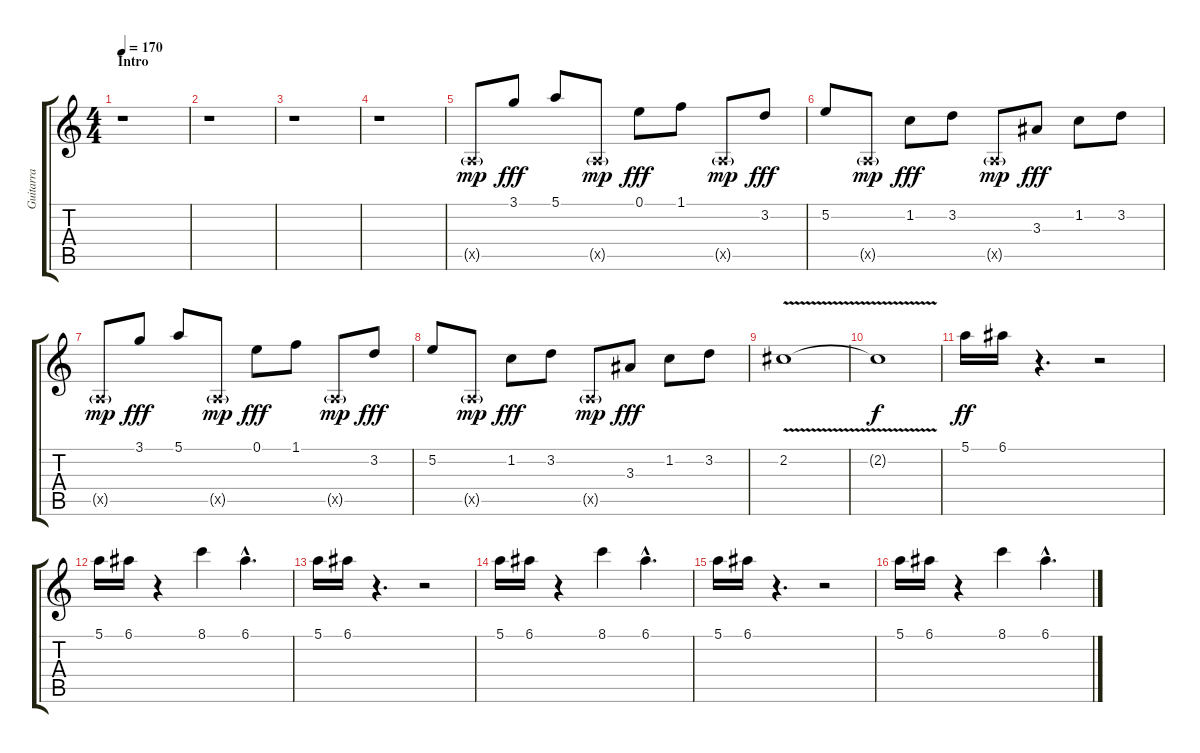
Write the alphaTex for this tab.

\track ("Guitarra" "Guitarra") {instrument distortionguitar}
\staff {score tabs}
\tuning (E4 B3 G3 D3 A2 E2) {hide}
\ts (4 4)
\section ("" "Intro")
\tempo 170
\clef g2
\ks c
r.1{dy mp instrument distortionguitar} |
r.1 |
r.1 |
r.1 |
0.5{g x}.8 3.1.8{dy fff} 5.1.8 0.5{g x}.8{dy mp} 0.1.8{dy fff} 1.1.8 0.5{g x}.8{dy mp} 3.2.8{dy fff} |
5.2.8 0.5{g x}.8{dy mp} 1.2.8{dy fff} 3.2.8 0.5{g x}.8{dy mp} 3.3.8{dy fff} 1.2.8 3.2.8 |
0.5{g x}.8{dy mp} 3.1.8{dy fff} 5.1.8 0.5{g x}.8{dy mp} 0.1.8{dy fff} 1.1.8 0.5{g x}.8{dy mp} 3.2.8{dy fff} |
5.2.8 0.5{g x}.8{dy mp} 1.2.8{dy fff} 3.2.8 0.5{g x}.8{dy mp} 3.3.8{dy fff} 1.2.8 3.2.8 |
2.2{v}.1 |
2.2{t}.1{dy f} |
5.1.16{dy ff balance 14} 6.1.16 r.4{d} r.2 |
5.1.16 6.1.16 r.4 8.1.4 6.1{hac}.4{d} |
5.1.16 6.1.16 r.4{d} r.2 |
5.1.16 6.1.16 r.4 8.1.4 6.1{hac}.4{d} |
5.1.16 6.1.16 r.4{d} r.2 |
5.1.16 6.1.16 r.4 8.1.4 6.1{hac}.4{d}
